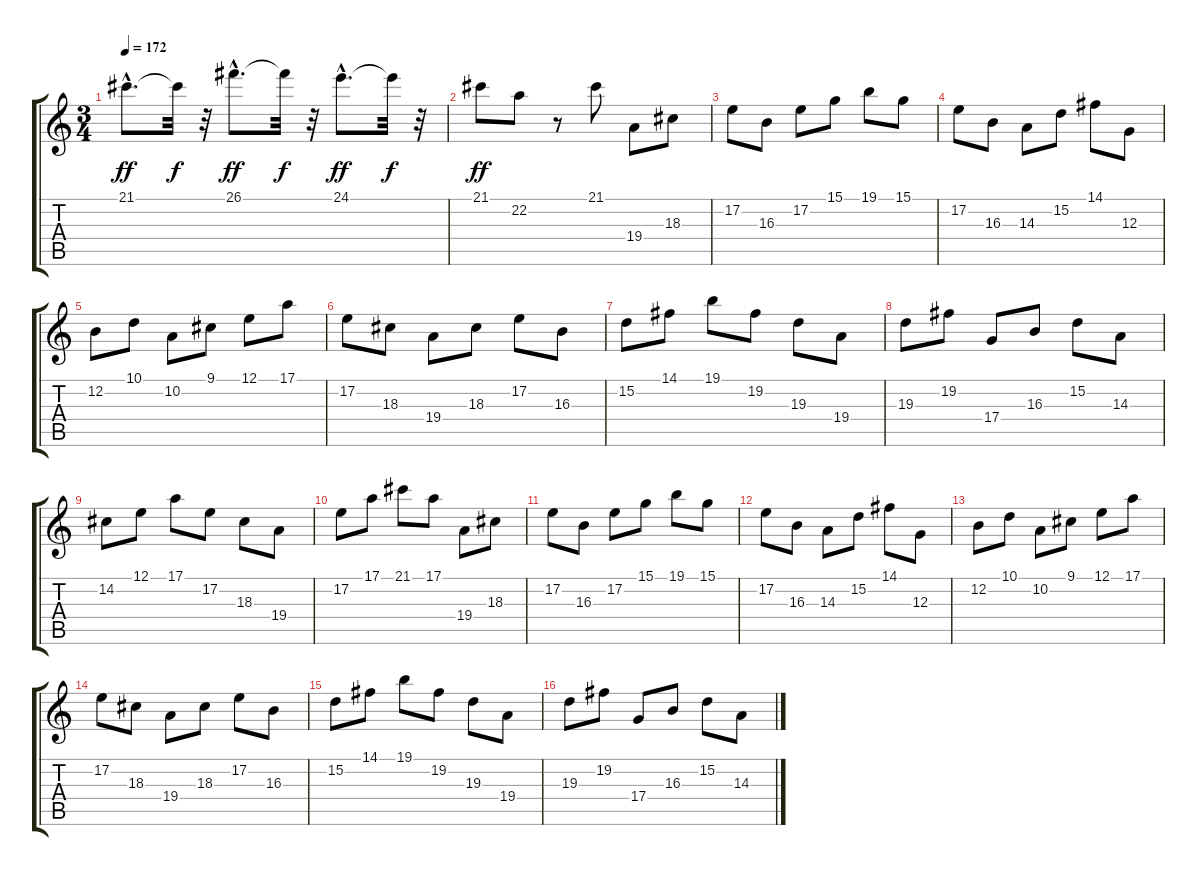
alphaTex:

\track "" {instrument fx3crystal}
\staff {score tabs}
\tuning (E4 B3 G3 D3 A2 E2) {hide}
\ts (3 4)
\tempo 172
\clef g2
\ks c
21.1{hac}.8{d dy ff} 21.1{t}.32{dy f} r.32 26.1{hac}.8{d dy ff} 26.1{t}.32{dy f} r.32 24.1{hac}.8{d dy ff} 24.1{t}.32{dy f} r.32 |
21.1.8{dy ff} 22.2.8 r.8 21.1.8 19.4.8 18.3.8 |
17.2.8 16.3.8 17.2.8 15.1.8 19.1.8 15.1.8 |
17.2.8 16.3.8 14.3.8 15.2.8 14.1.8 12.3.8 |
12.2.8 10.1.8 10.2.8 9.1.8 12.1.8 17.1.8 |
17.2.8 18.3.8 19.4.8 18.3.8 17.2.8 16.3.8 |
15.2.8 14.1.8 19.1.8 19.2.8 19.3.8 19.4.8 |
19.3.8 19.2.8 17.4.8 16.3.8 15.2.8 14.3.8 |
14.2.8 12.1.8 17.1.8 17.2.8 18.3.8 19.4.8 |
17.2.8 17.1.8 21.1.8 17.1.8 19.4.8 18.3.8 |
17.2.8 16.3.8 17.2.8 15.1.8 19.1.8 15.1.8 |
17.2.8 16.3.8 14.3.8 15.2.8 14.1.8 12.3.8 |
12.2.8 10.1.8 10.2.8 9.1.8 12.1.8 17.1.8 |
17.2.8 18.3.8 19.4.8 18.3.8 17.2.8 16.3.8 |
15.2.8 14.1.8 19.1.8 19.2.8 19.3.8 19.4.8 |
19.3.8 19.2.8 17.4.8 16.3.8 15.2.8 14.3.8
